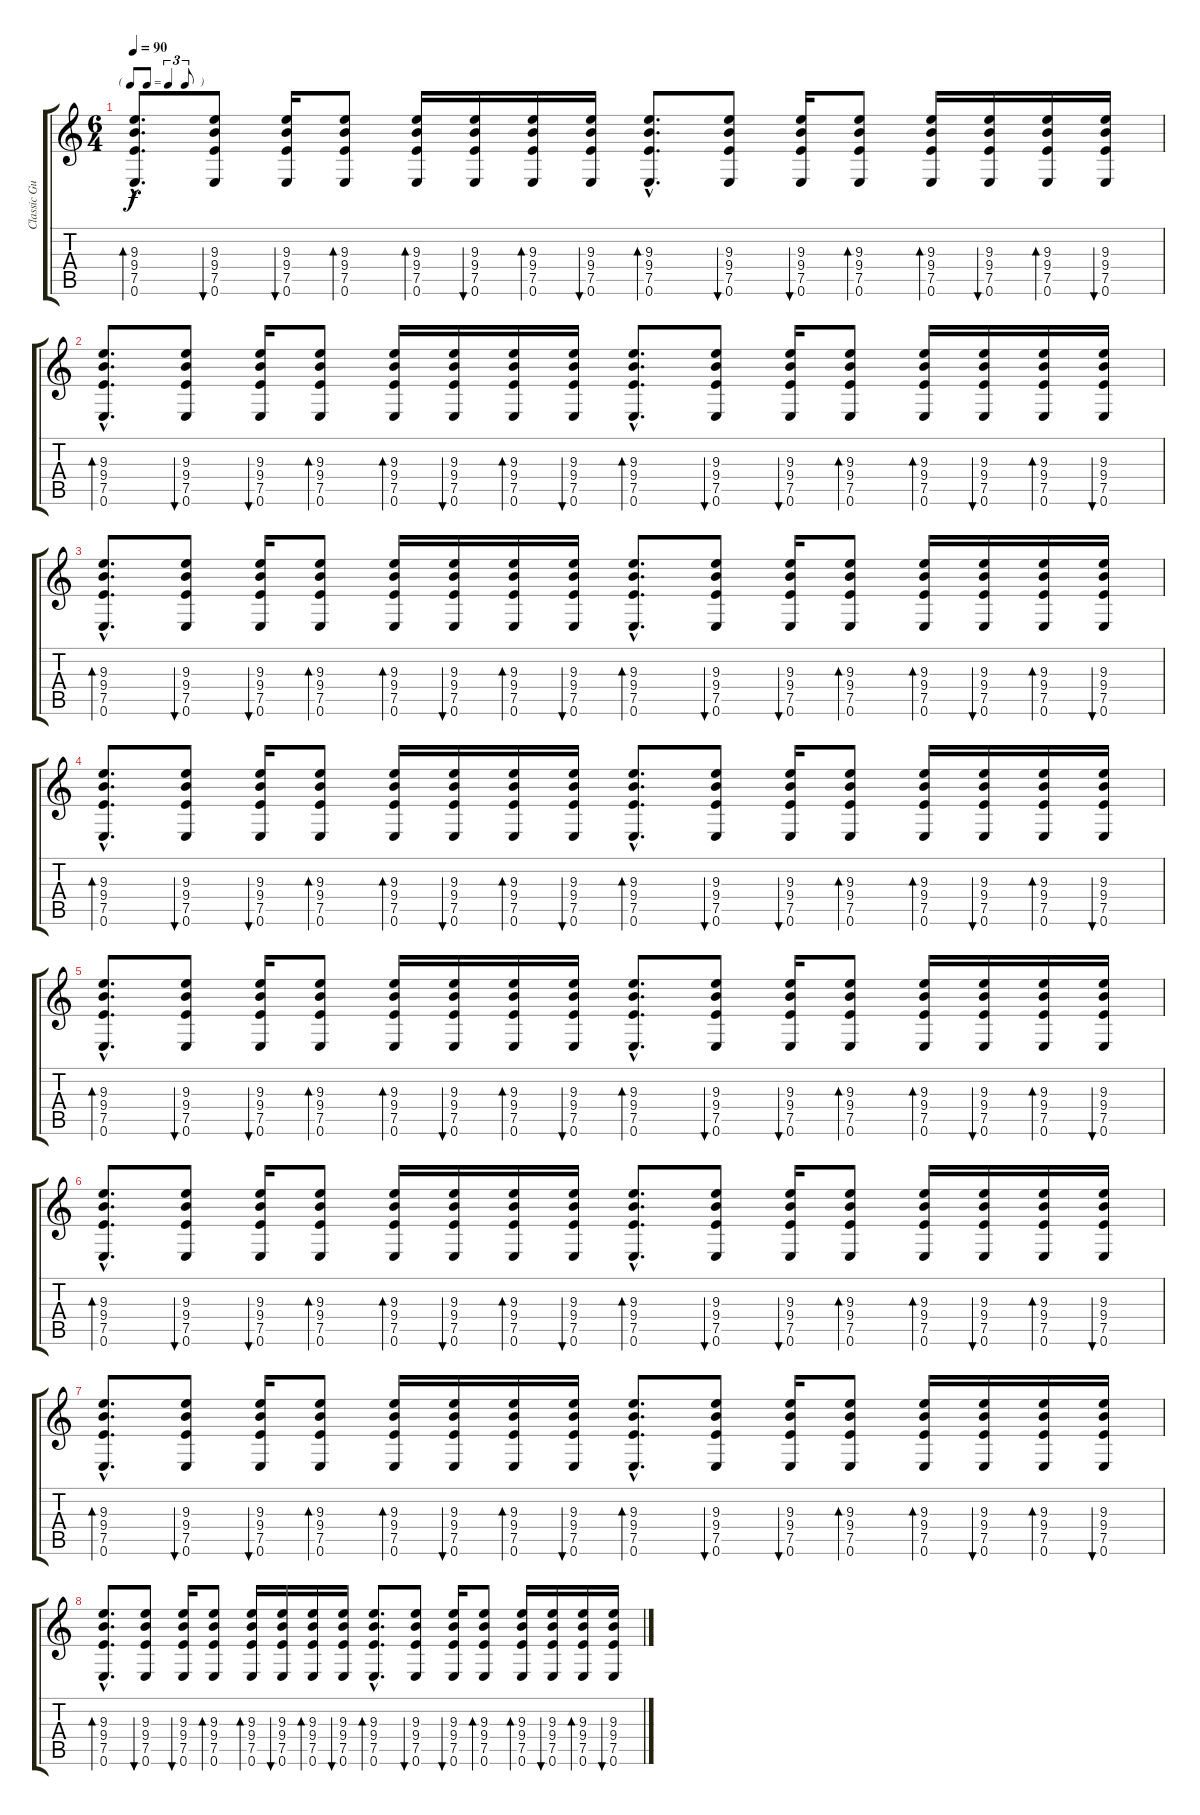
\track ("Classic Guitar" "Classic Gu") {instrument acousticguitarnylon}
\staff {score tabs}
\tuning (E4 B3 G3 D3 A2 E2) {hide}
\ts (6 4)
\tf triplet8th
\tempo 90
\clef g2
\ks c
(9.3{hac} 9.4{hac} 7.5{hac} 0.6{hac}).8{d bd 60 dy f} (9.3 9.4 7.5 0.6).8{bu 60} (9.3 9.4 7.5 0.6).16{bu 60} (9.3 9.4 7.5 0.6).8{bd 60} (9.3 9.4 7.5 0.6).16{bd 60} (9.3 9.4 7.5 0.6).16{bu 60} (9.3 9.4 7.5 0.6).16{bd 60} (9.3 9.4 7.5 0.6).16{bu 60} (9.3{hac} 9.4{hac} 7.5{hac} 0.6{hac}).8{d bd 60} (9.3 9.4 7.5 0.6).8{bu 60} (9.3 9.4 7.5 0.6).16{bu 60} (9.3 9.4 7.5 0.6).8{bd 60} (9.3 9.4 7.5 0.6).16{bd 60} (9.3 9.4 7.5 0.6).16{bu 60} (9.3 9.4 7.5 0.6).16{bd 60} (9.3 9.4 7.5 0.6).16{bu 60} |
(9.3{hac} 9.4{hac} 7.5{hac} 0.6{hac}).8{d bd 60} (9.3 9.4 7.5 0.6).8{bu 60} (9.3 9.4 7.5 0.6).16{bu 60} (9.3 9.4 7.5 0.6).8{bd 60} (9.3 9.4 7.5 0.6).16{bd 60} (9.3 9.4 7.5 0.6).16{bu 60} (9.3 9.4 7.5 0.6).16{bd 60} (9.3 9.4 7.5 0.6).16{bu 60} (9.3{hac} 9.4{hac} 7.5{hac} 0.6{hac}).8{d bd 60} (9.3 9.4 7.5 0.6).8{bu 60} (9.3 9.4 7.5 0.6).16{bu 60} (9.3 9.4 7.5 0.6).8{bd 60} (9.3 9.4 7.5 0.6).16{bd 60} (9.3 9.4 7.5 0.6).16{bu 60} (9.3 9.4 7.5 0.6).16{bd 60} (9.3 9.4 7.5 0.6).16{bu 60} |
(9.3{hac} 9.4{hac} 7.5{hac} 0.6{hac}).8{d bd 60} (9.3 9.4 7.5 0.6).8{bu 60} (9.3 9.4 7.5 0.6).16{bu 60} (9.3 9.4 7.5 0.6).8{bd 60} (9.3 9.4 7.5 0.6).16{bd 60} (9.3 9.4 7.5 0.6).16{bu 60} (9.3 9.4 7.5 0.6).16{bd 60} (9.3 9.4 7.5 0.6).16{bu 60} (9.3{hac} 9.4{hac} 7.5{hac} 0.6{hac}).8{d bd 60} (9.3 9.4 7.5 0.6).8{bu 60} (9.3 9.4 7.5 0.6).16{bu 60} (9.3 9.4 7.5 0.6).8{bd 60} (9.3 9.4 7.5 0.6).16{bd 60} (9.3 9.4 7.5 0.6).16{bu 60} (9.3 9.4 7.5 0.6).16{bd 60} (9.3 9.4 7.5 0.6).16{bu 60} |
(9.3{hac} 9.4{hac} 7.5{hac} 0.6{hac}).8{d bd 60} (9.3 9.4 7.5 0.6).8{bu 60} (9.3 9.4 7.5 0.6).16{bu 60} (9.3 9.4 7.5 0.6).8{bd 60} (9.3 9.4 7.5 0.6).16{bd 60} (9.3 9.4 7.5 0.6).16{bu 60} (9.3 9.4 7.5 0.6).16{bd 60} (9.3 9.4 7.5 0.6).16{bu 60} (9.3{hac} 9.4{hac} 7.5{hac} 0.6{hac}).8{d bd 60} (9.3 9.4 7.5 0.6).8{bu 60} (9.3 9.4 7.5 0.6).16{bu 60} (9.3 9.4 7.5 0.6).8{bd 60} (9.3 9.4 7.5 0.6).16{bd 60} (9.3 9.4 7.5 0.6).16{bu 60} (9.3 9.4 7.5 0.6).16{bd 60} (9.3 9.4 7.5 0.6).16{bu 60} |
(9.3{hac} 9.4{hac} 7.5{hac} 0.6{hac}).8{d bd 60} (9.3 9.4 7.5 0.6).8{bu 60} (9.3 9.4 7.5 0.6).16{bu 60} (9.3 9.4 7.5 0.6).8{bd 60} (9.3 9.4 7.5 0.6).16{bd 60} (9.3 9.4 7.5 0.6).16{bu 60} (9.3 9.4 7.5 0.6).16{bd 60} (9.3 9.4 7.5 0.6).16{bu 60} (9.3{hac} 9.4{hac} 7.5{hac} 0.6{hac}).8{d bd 60} (9.3 9.4 7.5 0.6).8{bu 60} (9.3 9.4 7.5 0.6).16{bu 60} (9.3 9.4 7.5 0.6).8{bd 60} (9.3 9.4 7.5 0.6).16{bd 60} (9.3 9.4 7.5 0.6).16{bu 60} (9.3 9.4 7.5 0.6).16{bd 60} (9.3 9.4 7.5 0.6).16{bu 60} |
(9.3{hac} 9.4{hac} 7.5{hac} 0.6{hac}).8{d bd 60} (9.3 9.4 7.5 0.6).8{bu 60} (9.3 9.4 7.5 0.6).16{bu 60} (9.3 9.4 7.5 0.6).8{bd 60} (9.3 9.4 7.5 0.6).16{bd 60} (9.3 9.4 7.5 0.6).16{bu 60} (9.3 9.4 7.5 0.6).16{bd 60} (9.3 9.4 7.5 0.6).16{bu 60} (9.3{hac} 9.4{hac} 7.5{hac} 0.6{hac}).8{d bd 60} (9.3 9.4 7.5 0.6).8{bu 60} (9.3 9.4 7.5 0.6).16{bu 60} (9.3 9.4 7.5 0.6).8{bd 60} (9.3 9.4 7.5 0.6).16{bd 60} (9.3 9.4 7.5 0.6).16{bu 60} (9.3 9.4 7.5 0.6).16{bd 60} (9.3 9.4 7.5 0.6).16{bu 60} |
(9.3{hac} 9.4{hac} 7.5{hac} 0.6{hac}).8{d bd 60} (9.3 9.4 7.5 0.6).8{bu 60} (9.3 9.4 7.5 0.6).16{bu 60} (9.3 9.4 7.5 0.6).8{bd 60} (9.3 9.4 7.5 0.6).16{bd 60} (9.3 9.4 7.5 0.6).16{bu 60} (9.3 9.4 7.5 0.6).16{bd 60} (9.3 9.4 7.5 0.6).16{bu 60} (9.3{hac} 9.4{hac} 7.5{hac} 0.6{hac}).8{d bd 60} (9.3 9.4 7.5 0.6).8{bu 60} (9.3 9.4 7.5 0.6).16{bu 60} (9.3 9.4 7.5 0.6).8{bd 60} (9.3 9.4 7.5 0.6).16{bd 60} (9.3 9.4 7.5 0.6).16{bu 60} (9.3 9.4 7.5 0.6).16{bd 60} (9.3 9.4 7.5 0.6).16{bu 60} |
(9.3{hac} 9.4{hac} 7.5{hac} 0.6{hac}).8{d bd 60} (9.3 9.4 7.5 0.6).8{bu 60} (9.3 9.4 7.5 0.6).16{bu 60} (9.3 9.4 7.5 0.6).8{bd 60} (9.3 9.4 7.5 0.6).16{bd 60} (9.3 9.4 7.5 0.6).16{bu 60} (9.3 9.4 7.5 0.6).16{bd 60} (9.3 9.4 7.5 0.6).16{bu 60} (9.3{hac} 9.4{hac} 7.5{hac} 0.6{hac}).8{d bd 60} (9.3 9.4 7.5 0.6).8{bu 60} (9.3 9.4 7.5 0.6).16{bu 60} (9.3 9.4 7.5 0.6).8{bd 60} (9.3 9.4 7.5 0.6).16{bd 60} (9.3 9.4 7.5 0.6).16{bu 60} (9.3 9.4 7.5 0.6).16{bd 60} (9.3 9.4 7.5 0.6).16{bu 60}
